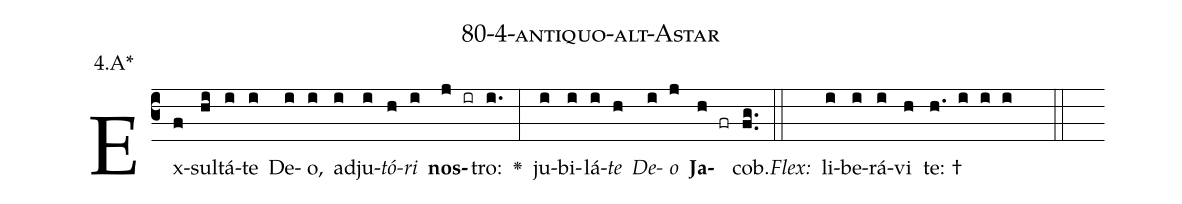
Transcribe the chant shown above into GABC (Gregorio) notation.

name: 80-4-antiquo-alt-Astar;
annotation: 4.A*;
%%
(c3)Ex(f)sul(hi)tá(i)te(i) De(i)o,(i) ad(i)ju(i)<i>tó</i>(h)<i>ri</i>(i) <b>nos</b>(j ir)tro:(i.) <v>\greheightstar</v>(:) ju(i)bi(i)lá(i)<i>te</i>(h) <i>De</i>(i)<i>o</i>(j) <b>Ja</b>(h fr)cob.(fg..) (::)
<i>Flex:</i>()  li(i)be(i)rá(i)vi(h) te: †(h. i i i  ::)

%E(i) u(h) o(i) u(j) a(h) e.(fg..) (::)
